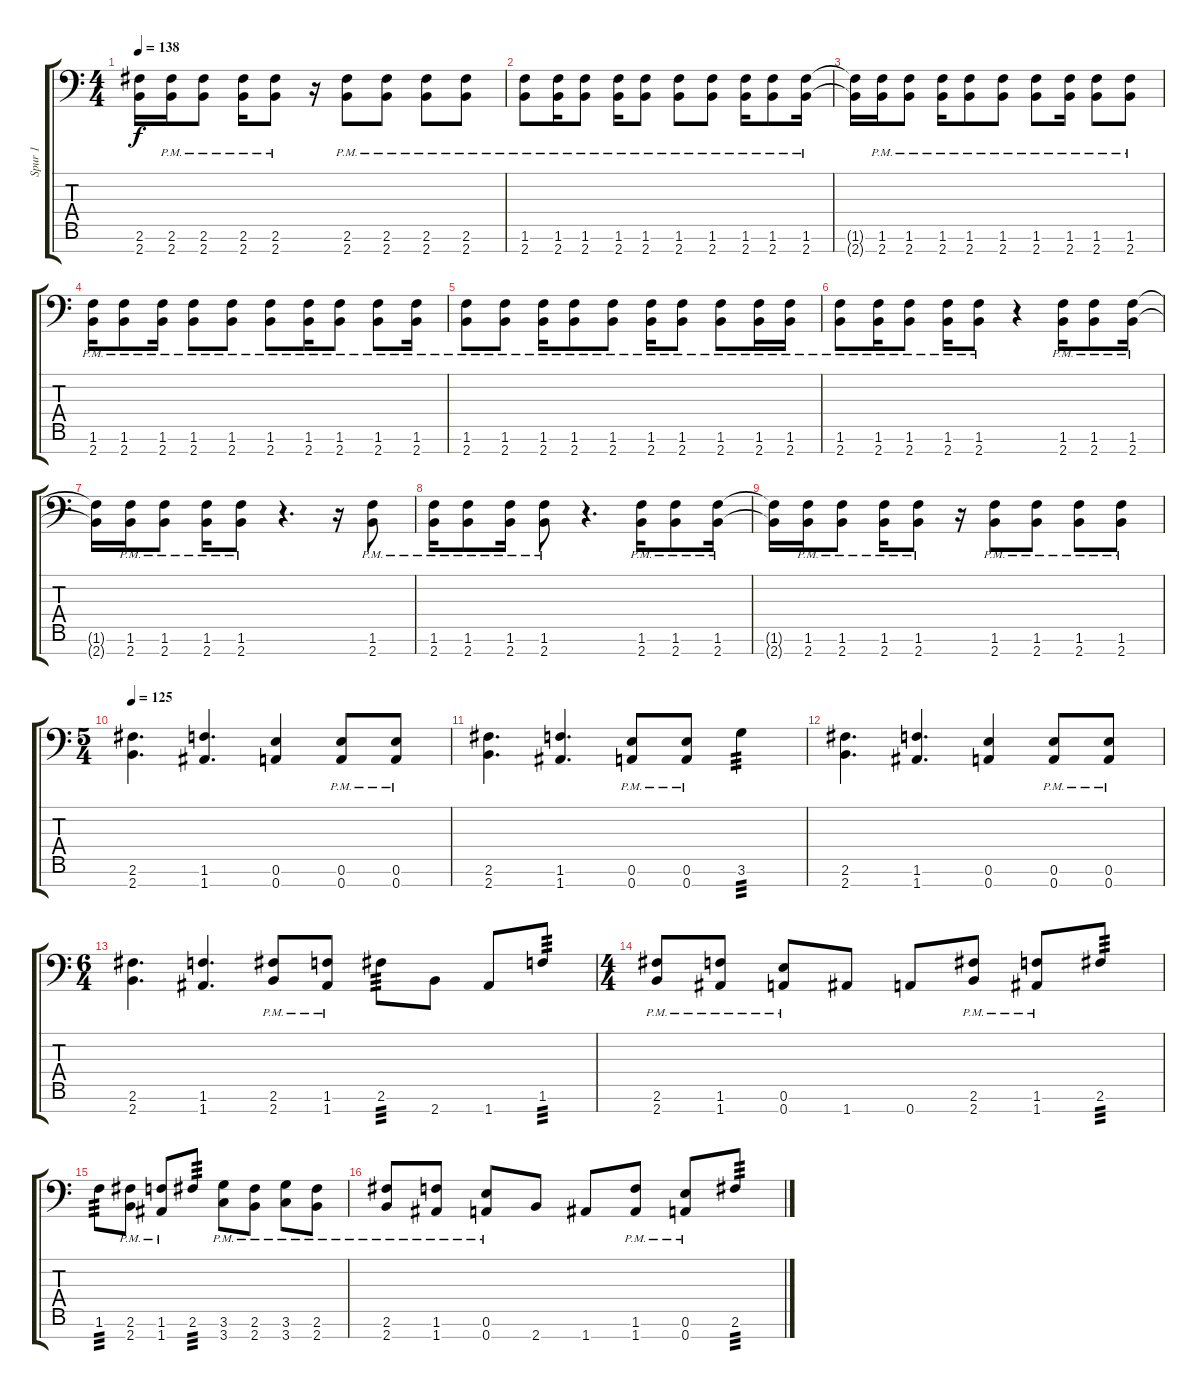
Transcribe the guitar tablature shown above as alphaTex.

\track ("Spur 1" "Spur 1") {instrument distortionguitar}
\staff {score tabs}
\tuning (E4 B3 Gb3 D3 A2 E2 A1) {hide}
\ts (4 4)
\tempo 138
\clef f4
\ks c
(2.6{t} 2.7{t}).16{dy f} (2.6{pm} 2.7{pm}).16 (2.6{pm} 2.7{pm}).8 (2.6{pm} 2.7{pm}).16 (2.6{pm} 2.7{pm}).8 r.16 (2.6{pm} 2.7{pm}).8 (2.6{pm} 2.7{pm}).8 (2.6{pm} 2.7{pm}).8 (2.6{pm} 2.7{pm}).8 |
(1.6{pm} 2.7{pm}).8 (1.6{pm} 2.7{pm}).16 (1.6{pm} 2.7{pm}).8 (1.6{pm} 2.7{pm}).16 (1.6{pm} 2.7{pm}).8 (1.6{pm} 2.7{pm}).8 (1.6{pm} 2.7{pm}).8 (1.6{pm} 2.7{pm}).16 (1.6{pm} 2.7{pm}).8 (1.6{pm} 2.7{pm}).16 |
(1.6{t} 2.7{t}).16 (1.6{pm} 2.7{pm}).16 (1.6{pm} 2.7{pm}).8 (1.6{pm} 2.7{pm}).16 (1.6{pm} 2.7{pm}).8 (1.6{pm} 2.7{pm}).8 (1.6{pm} 2.7{pm}).8 (1.6{pm} 2.7{pm}).16 (1.6{pm} 2.7{pm}).8 (1.6{pm} 2.7{pm}).8 |
(1.6{pm} 2.7{pm}).16 (1.6{pm} 2.7{pm}).8 (1.6{pm} 2.7{pm}).16 (1.6{pm} 2.7{pm}).8 (1.6{pm} 2.7{pm}).8 (1.6{pm} 2.7{pm}).8 (1.6{pm} 2.7{pm}).16 (1.6{pm} 2.7{pm}).8 (1.6{pm} 2.7{pm}).8 (1.6{pm} 2.7{pm}).16 |
(1.6{pm} 2.7{pm}).8 (1.6{pm} 2.7{pm}).8 (1.6{pm} 2.7{pm}).16 (1.6{pm} 2.7{pm}).8 (1.6{pm} 2.7{pm}).8 (1.6{pm} 2.7{pm}).16 (1.6{pm} 2.7{pm}).8 (1.6{pm} 2.7{pm}).8 (1.6{pm} 2.7{pm}).16 (1.6{pm} 2.7{pm}).16 |
(1.6{pm} 2.7{pm}).8 (1.6{pm} 2.7{pm}).16 (1.6{pm} 2.7{pm}).8 (1.6{pm} 2.7{pm}).16 (1.6{pm} 2.7{pm}).8 r.4 (1.6{pm} 2.7{pm}).16 (1.6{pm} 2.7{pm}).8 (1.6{pm} 2.7{pm}).16 |
(1.6{t} 2.7{t}).16 (1.6{pm} 2.7{pm}).16 (1.6{pm} 2.7{pm}).8 (1.6{pm} 2.7{pm}).16 (1.6{pm} 2.7{pm}).8 r.4{d} r.16 (1.6{pm} 2.7{pm}).8 |
(1.6{pm} 2.7{pm}).16 (1.6{pm} 2.7{pm}).8 (1.6{pm} 2.7{pm}).16 (1.6{pm} 2.7{pm}).8 r.4{d} (1.6{pm} 2.7{pm}).16 (1.6{pm} 2.7{pm}).8 (1.6{pm} 2.7{pm}).16 |
(1.6{t} 2.7{t}).16 (1.6{pm} 2.7{pm}).16 (1.6{pm} 2.7{pm}).8 (1.6{pm} 2.7{pm}).16 (1.6{pm} 2.7{pm}).8 r.16 (1.6{pm} 2.7{pm}).8 (1.6{pm} 2.7{pm}).8 (1.6{pm} 2.7{pm}).8 (1.6{pm} 2.7{pm}).8 |
\ts (5 4)
\tempo 125
(2.6 2.7).4{d} (1.6 1.7).4{d} (0.6 0.7).4 (0.6{pm} 0.7{pm}).8 (0.6{pm} 0.7{pm}).8 |
(2.6 2.7).4{d} (1.6 1.7).4{d} (0.6{pm} 0.7{pm}).8 (0.6{pm} 0.7{pm}).8 3.6.4{tp 3} |
(2.6 2.7).4{d} (1.6 1.7).4{d} (0.6 0.7).4 (0.6{pm} 0.7{pm}).8 (0.6{pm} 0.7{pm}).8 |
\ts (6 4)
(2.6 2.7).4{d} (1.6 1.7).4{d} (2.6{pm} 2.7{pm}).8 (1.6{pm} 1.7{pm}).8 2.6.8{tp 3} 2.7.8 1.7.8 1.6.8{tp 3} |
\ts (4 4)
(2.6{pm} 2.7{pm}).8 (1.6{pm} 1.7{pm}).8 (0.6{pm} 0.7{pm}).8 1.7.8 0.7.8 (2.6{pm} 2.7{pm}).8 (1.6{pm} 1.7{pm}).8 2.6.8{tp 3} |
1.6.8{tp 3} (2.6{pm} 2.7{pm}).8 (1.6{pm} 1.7{pm}).8 2.6.8{tp 3} (3.6{pm} 3.7{pm}).8 (2.6{pm} 2.7{pm}).8 (3.6{pm} 3.7{pm}).8 (2.6{pm} 2.7{pm}).8 |
(2.6{pm} 2.7{pm}).8 (1.6{pm} 1.7{pm}).8 (0.6{pm} 0.7{pm}).8 2.7.8 1.7.8 (1.6{pm} 1.7{pm}).8 (0.6{pm} 0.7{pm}).8 2.6.8{tp 3}
